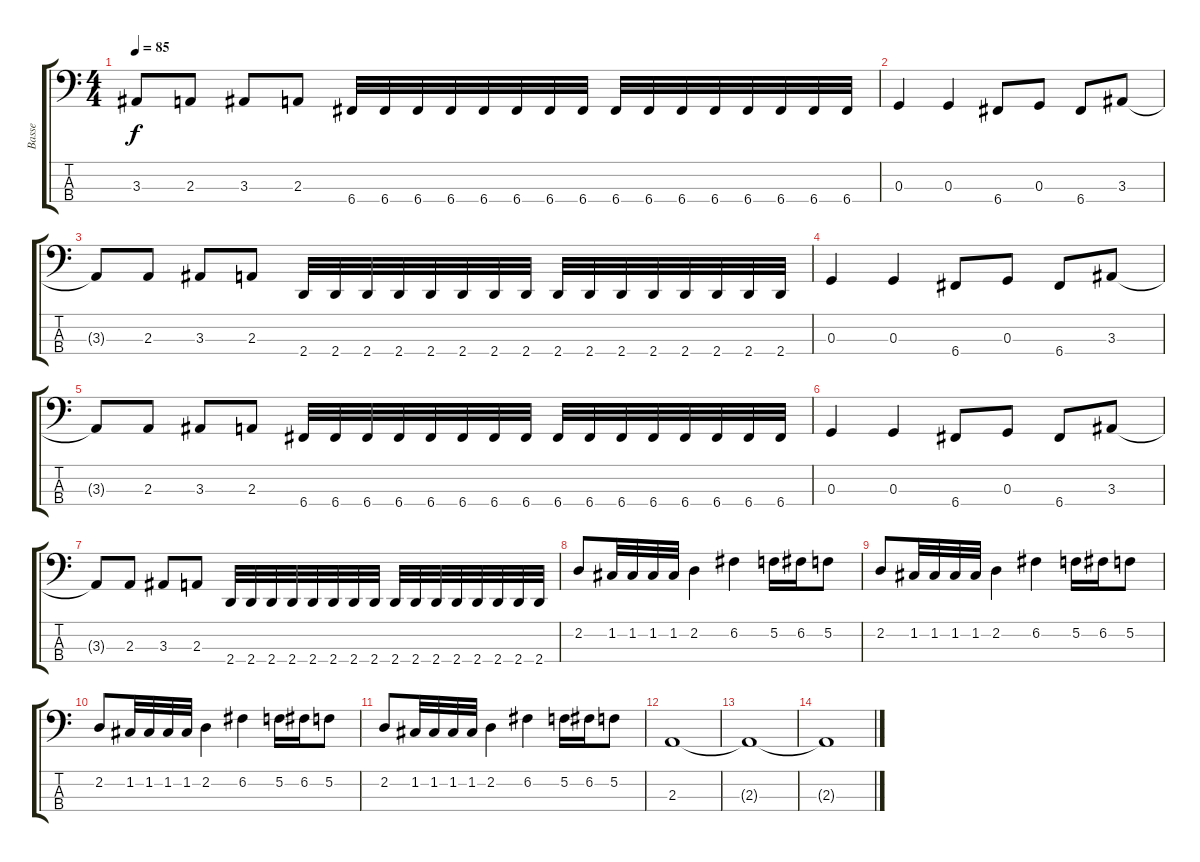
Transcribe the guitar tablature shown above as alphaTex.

\track ("Basse" "Basse") {instrument electricbassfinger}
\staff {score tabs}
\tuning (F2 C2 G1 C1) {hide}
\ts (4 4)
\tempo 85
\clef f4
\ks c
3.3{t}.8{dy f} 2.3.8 3.3.8 2.3.8 6.4.32 6.4.32 6.4.32 6.4.32 6.4.32 6.4.32 6.4.32 6.4.32 6.4.32 6.4.32 6.4.32 6.4.32 6.4.32 6.4.32 6.4.32 6.4.32 |
0.3.4 0.3.4 6.4.8 0.3.8 6.4.8 3.3.8 |
3.3{t}.8 2.3.8 3.3.8 2.3.8 2.4.32 2.4.32 2.4.32 2.4.32 2.4.32 2.4.32 2.4.32 2.4.32 2.4.32 2.4.32 2.4.32 2.4.32 2.4.32 2.4.32 2.4.32 2.4.32 |
0.3.4 0.3.4 6.4.8 0.3.8 6.4.8 3.3.8 |
3.3{t}.8 2.3.8 3.3.8 2.3.8 6.4.32 6.4.32 6.4.32 6.4.32 6.4.32 6.4.32 6.4.32 6.4.32 6.4.32 6.4.32 6.4.32 6.4.32 6.4.32 6.4.32 6.4.32 6.4.32 |
0.3.4 0.3.4 6.4.8 0.3.8 6.4.8 3.3.8 |
3.3{t}.8 2.3.8 3.3.8 2.3.8 2.4.32 2.4.32 2.4.32 2.4.32 2.4.32 2.4.32 2.4.32 2.4.32 2.4.32 2.4.32 2.4.32 2.4.32 2.4.32 2.4.32 2.4.32 2.4.32 |
2.2.8 1.2.32 1.2.32 1.2.32 1.2.32 2.2.4 6.2.4 5.2.16 6.2.16 5.2.8 |
2.2.8 1.2.32 1.2.32 1.2.32 1.2.32 2.2.4 6.2.4 5.2.16 6.2.16 5.2.8 |
2.2.8 1.2.32 1.2.32 1.2.32 1.2.32 2.2.4 6.2.4 5.2.16 6.2.16 5.2.8 |
2.2.8 1.2.32 1.2.32 1.2.32 1.2.32 2.2.4 6.2.4 5.2.16 6.2.16 5.2.8 |
2.3.1 |
2.3{t}.1 |
2.3{t}.1
